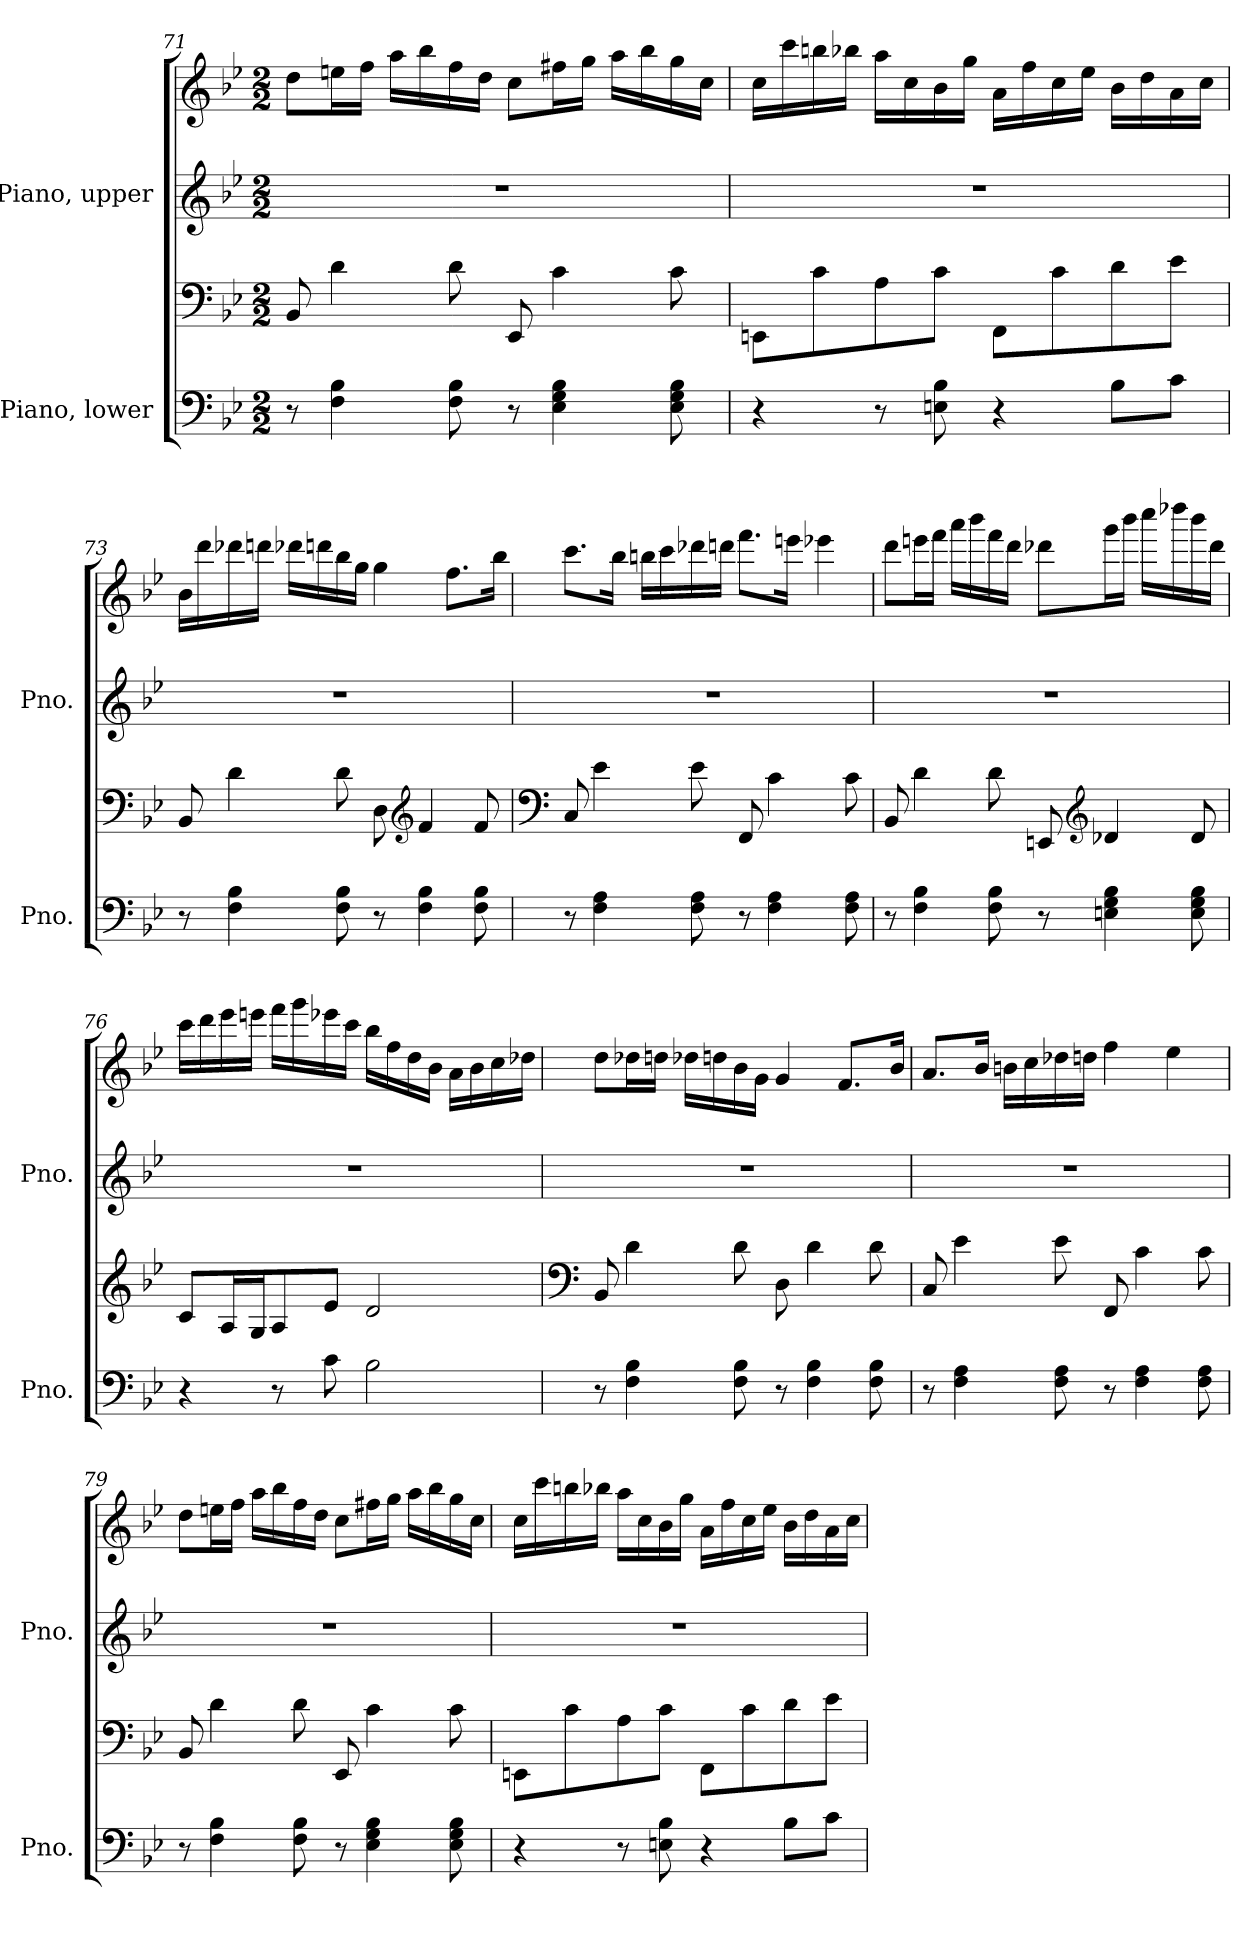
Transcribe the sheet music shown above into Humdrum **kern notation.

**kern	**kern	**kern	**kern
*part2	*part2	*part1	*part1
*staff4	*staff3	*staff2	*staff1
*I"Piano, lower	*	*I"Piano, upper	*
*I'Pno.	*	*I'Pno.	*
*clefF4	*clefF4	*clefG2	*clefG2
*k[b-e-]	*k[b-e-]	*k[b-e-]	*k[b-e-]
*M2/2	*M2/2	*M2/2	*M2/2
=71	=71	=71	=71
8r	8BB-/	1r	8dd\L
4F\ 4B-\	4d\	.	16een\L
.	.	.	16ff\JJ
.	.	.	16aa\LL
.	.	.	16bb-\
8F\ 8B-\	8d\	.	16ff\
.	.	.	16dd\JJ
8r	8EE-/	.	8cc\L
4E-\ 4G\ 4B-\	4c\	.	16ff#X\L
.	.	.	16gg\JJ
.	.	.	16aa\LL
.	.	.	16bb-\
8E-\ 8G\ 8B-\	8c\	.	16gg\
.	.	.	16cc\JJ
!!LO:LB:g=z
=72	=72	=72	=72
4r	8EEn\L	1r	16cc\LL
.	.	.	16ccc\
.	8c\	.	16bbn\
.	.	.	16bb-X\JJ
8r	8A\	.	16aa\LL
.	.	.	16cc\
8En\ 8B-\	8c\J	.	16b-\
.	.	.	16gg\JJ
4r	8FF\L	.	16a\LL
.	.	.	16ff\
.	8c\	.	16cc\
.	.	.	16ee-\JJ
8B-\L	8d\	.	16b-\LL
.	.	.	16dd\
8c\J	8e-\J	.	16a\
.	.	.	16cc\JJ
=73	=73	=73	=73
8r	8BB-/	1r	16b-\LL
.	.	.	16ddd\
4F\ 4B-\	4d\	.	16ddd-X\
.	.	.	16dddn\JJ
.	.	.	16ddd-X\LL
.	.	.	16dddn\
8F\ 8B-\	8d\	.	16bb-\
.	.	.	16gg\JJ
8r	8D\	.	4gg\
*	*clefG2	*	*
4F\ 4B-\	4f/	.	.
.	.	.	8.ff\L
8F\ 8B-\	8f/	.	.
.	.	.	16bb-\Jk
!!LO:LB:g=z
=74	=74	=74	=74
*	*clefF4	*	*
8r	8C/	1r	8.ccc\L
4F\ 4A\	4e-\	.	.
.	.	.	16bb-\Jk
.	.	.	16bbn\LL
.	.	.	16ccc\
8F\ 8A\	8e-\	.	16ddd-X\
.	.	.	16dddn\JJ
8r	8FF/	.	8.fff\L
4F\ 4A\	4c\	.	.
.	.	.	16eeen\Jk
.	.	.	4eee-X\
8F\ 8A\	8c\	.	.
=75	=75	=75	=75
8r	8BB-/	1r	8ddd\L
4F\ 4B-\	4d\	.	16eeen\L
.	.	.	16fff\JJ
.	.	.	16aaa\LL
.	.	.	16bbb-\
8F\ 8B-\	8d\	.	16fff\
.	.	.	16ddd\JJ
8r	8EEn/	.	8ddd-X\L
*	*clefG2	*	*
4En\ 4G\ 4B-\	4d-X/	.	16ggg\L
.	.	.	16bbb-\JJ
.	.	.	16cccc\LL
.	.	.	16dddd-X\
8E\ 8G\ 8B-\	8d-/	.	16bbb-\
.	.	.	16ddd-\JJ
!!LO:PB:g=z
=76	=76	=76	=76
4r	8c/L	1r	16ccc\LL
.	.	.	16ddd\
.	16A/L	.	16eee-\
.	16G/J	.	16eeen\JJ
8r	8A/	.	16fff\LL
.	.	.	16ggg\
8c\	8e-/J	.	16eee-X\
.	.	.	16ccc\JJ
2B-\	2d/	.	16bb-\LL
.	.	.	16ff\
.	.	.	16dd\
.	.	.	16b-\JJ
.	.	.	16a\LL
.	.	.	16b-\
.	.	.	16cc\
.	.	.	16dd-X\JJ
=77	=77	=77	=77
*	*clefF4	*	*
8r	8BB-/	1r	8dd\L
4F\ 4B-\	4d\	.	16dd-X\L
.	.	.	16ddn\JJ
.	.	.	16dd-X\LL
.	.	.	16ddn\
8F\ 8B-\	8d\	.	16b-\
.	.	.	16g\JJ
8r	8D\	.	4g/
4F\ 4B-\	4d\	.	.
.	.	.	8.f/L
8F\ 8B-\	8d\	.	.
.	.	.	16b-/Jk
!!LO:LB:g=z
=78	=78	=78	=78
8r	8C/	1r	8.a/L
4F\ 4A\	4e-\	.	.
.	.	.	16b-/Jk
.	.	.	16bn\LL
.	.	.	16cc\
8F\ 8A\	8e-\	.	16dd-X\
.	.	.	16ddn\JJ
8r	8FF/	.	4ff\
4F\ 4A\	4c\	.	.
.	.	.	4ee-\
8F\ 8A\	8c\	.	.
=79	=79	=79	=79
8r	8BB-/	1r	8dd\L
4F\ 4B-\	4d\	.	16een\L
.	.	.	16ff\JJ
.	.	.	16aa\LL
.	.	.	16bb-\
8F\ 8B-\	8d\	.	16ff\
.	.	.	16dd\JJ
8r	8EE-/	.	8cc\L
4E-\ 4G\ 4B-\	4c\	.	16ff#X\L
.	.	.	16gg\JJ
.	.	.	16aa\LL
.	.	.	16bb-\
8E-\ 8G\ 8B-\	8c\	.	16gg\
.	.	.	16cc\JJ
!!LO:LB:g=z
=80	=80	=80	=80
4r	8EEn\L	1r	16cc\LL
.	.	.	16ccc\
.	8c\	.	16bbn\
.	.	.	16bb-X\JJ
8r	8A\	.	16aa\LL
.	.	.	16cc\
8En\ 8B-\	8c\J	.	16b-\
.	.	.	16gg\JJ
4r	8FF\L	.	16a\LL
.	.	.	16ff\
.	8c\	.	16cc\
.	.	.	16ee-\JJ
8B-\L	8d\	.	16b-\LL
.	.	.	16dd\
8c\J	8e-\J	.	16a\
.	.	.	16cc\JJ
=	=	=	=
*-	*-	*-	*-
